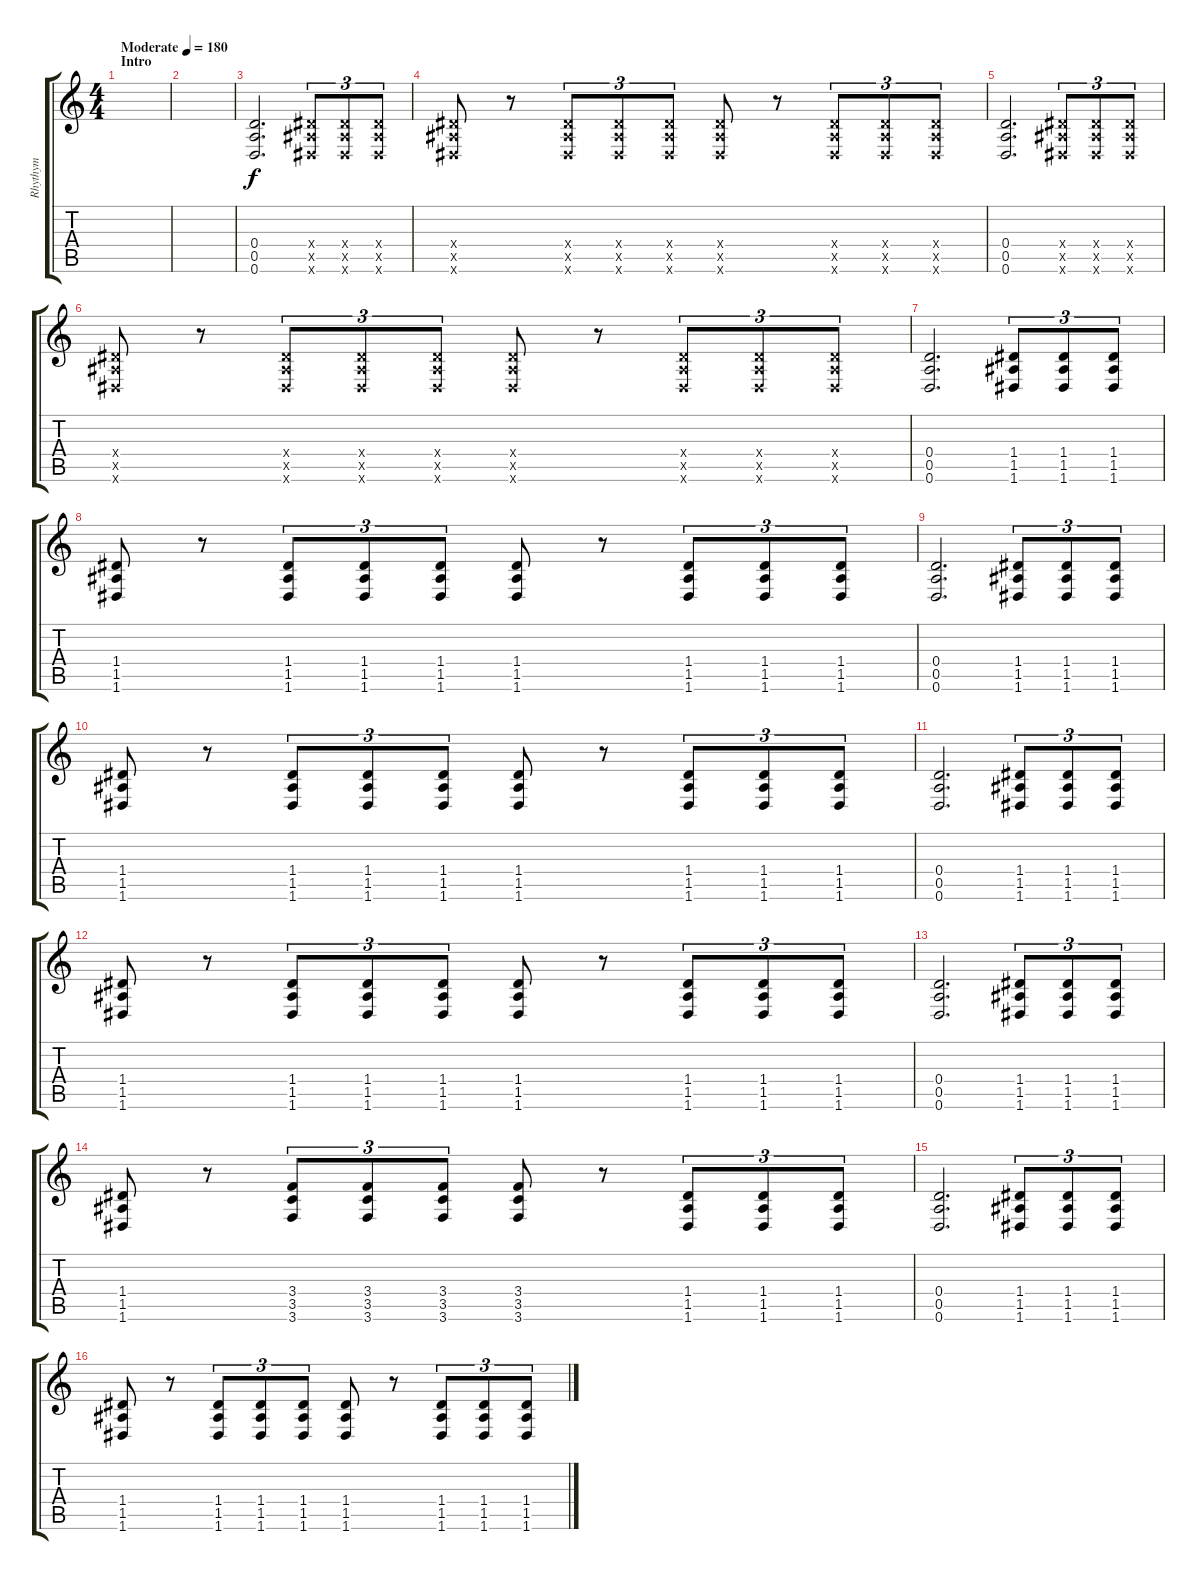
\track ("Rhythym" "Rhythym") {instrument distortionguitar}
\staff {score tabs}
\tuning (E4 B3 G3 D3 A2 D2) {hide}
\ts (4 4)
\section ("" "Intro")
\tempo (180 "Moderate")
\clef g2
\ks c
|
|
(0.4 0.5 0.6).2{d} (1.4{x} 1.5{x} 1.6{x}).8{tu (3 2)} (1.4{x} 1.5{x} 1.6{x}).8{tu (3 2)} (1.4{x} 1.5{x} 1.6{x}).8{tu (3 2)} |
(1.4{x} 1.5{x} 1.6{x}).8 r.8 (1.4{x} 1.5{x} 1.6{x}).8{tu (3 2)} (1.4{x} 1.5{x} 1.6{x}).8{tu (3 2)} (1.4{x} 1.5{x} 1.6{x}).8{tu (3 2)} (1.4{x} 1.5{x} 1.6{x}).8 r.8 (1.4{x} 1.5{x} 1.6{x}).8{tu (3 2)} (1.4{x} 1.5{x} 1.6{x}).8{tu (3 2)} (1.4{x} 1.5{x} 1.6{x}).8{tu (3 2)} |
(0.4 0.5 0.6).2{d} (1.4{x} 1.5{x} 1.6{x}).8{tu (3 2)} (1.4{x} 1.5{x} 1.6{x}).8{tu (3 2)} (1.4{x} 1.5{x} 1.6{x}).8{tu (3 2)} |
(1.4{x} 1.5{x} 1.6{x}).8 r.8 (1.4{x} 1.5{x} 1.6{x}).8{tu (3 2)} (1.4{x} 1.5{x} 1.6{x}).8{tu (3 2)} (1.4{x} 1.5{x} 1.6{x}).8{tu (3 2)} (1.4{x} 1.5{x} 1.6{x}).8 r.8 (1.4{x} 1.5{x} 1.6{x}).8{tu (3 2)} (1.4{x} 1.5{x} 1.6{x}).8{tu (3 2)} (1.4{x} 1.5{x} 1.6{x}).8{tu (3 2)} |
(0.4 0.5 0.6).2{d} (1.4 1.5 1.6).8{tu (3 2)} (1.4 1.5 1.6).8{tu (3 2)} (1.4 1.5 1.6).8{tu (3 2)} |
(1.4 1.5 1.6).8 r.8 (1.4 1.5 1.6).8{tu (3 2)} (1.4 1.5 1.6).8{tu (3 2)} (1.4 1.5 1.6).8{tu (3 2)} (1.4 1.5 1.6).8 r.8 (1.4 1.5 1.6).8{tu (3 2)} (1.4 1.5 1.6).8{tu (3 2)} (1.4 1.5 1.6).8{tu (3 2)} |
(0.4 0.5 0.6).2{d} (1.4 1.5 1.6).8{tu (3 2)} (1.4 1.5 1.6).8{tu (3 2)} (1.4 1.5 1.6).8{tu (3 2)} |
(1.4 1.5 1.6).8 r.8 (1.4 1.5 1.6).8{tu (3 2)} (1.4 1.5 1.6).8{tu (3 2)} (1.4 1.5 1.6).8{tu (3 2)} (1.4 1.5 1.6).8 r.8 (1.4 1.5 1.6).8{tu (3 2)} (1.4 1.5 1.6).8{tu (3 2)} (1.4 1.5 1.6).8{tu (3 2)} |
(0.4 0.5 0.6).2{d} (1.4 1.5 1.6).8{tu (3 2)} (1.4 1.5 1.6).8{tu (3 2)} (1.4 1.5 1.6).8{tu (3 2)} |
(1.4 1.5 1.6).8 r.8 (1.4 1.5 1.6).8{tu (3 2)} (1.4 1.5 1.6).8{tu (3 2)} (1.4 1.5 1.6).8{tu (3 2)} (1.4 1.5 1.6).8 r.8 (1.4 1.5 1.6).8{tu (3 2)} (1.4 1.5 1.6).8{tu (3 2)} (1.4 1.5 1.6).8{tu (3 2)} |
(0.4 0.5 0.6).2{d} (1.4 1.5 1.6).8{tu (3 2)} (1.4 1.5 1.6).8{tu (3 2)} (1.4 1.5 1.6).8{tu (3 2)} |
(1.4 1.5 1.6).8 r.8 (3.4 3.5 3.6).8{tu (3 2)} (3.4 3.5 3.6).8{tu (3 2)} (3.4 3.5 3.6).8{tu (3 2)} (3.4 3.5 3.6).8 r.8 (1.4 1.5 1.6).8{tu (3 2)} (1.4 1.5 1.6).8{tu (3 2)} (1.4 1.5 1.6).8{tu (3 2)} |
(0.4 0.5 0.6).2{d} (1.4 1.5 1.6).8{tu (3 2)} (1.4 1.5 1.6).8{tu (3 2)} (1.4 1.5 1.6).8{tu (3 2)} |
(1.4 1.5 1.6).8 r.8 (1.4 1.5 1.6).8{tu (3 2)} (1.4 1.5 1.6).8{tu (3 2)} (1.4 1.5 1.6).8{tu (3 2)} (1.4 1.5 1.6).8 r.8 (1.4 1.5 1.6).8{tu (3 2)} (1.4 1.5 1.6).8{tu (3 2)} (1.4 1.5 1.6).8{tu (3 2)}
